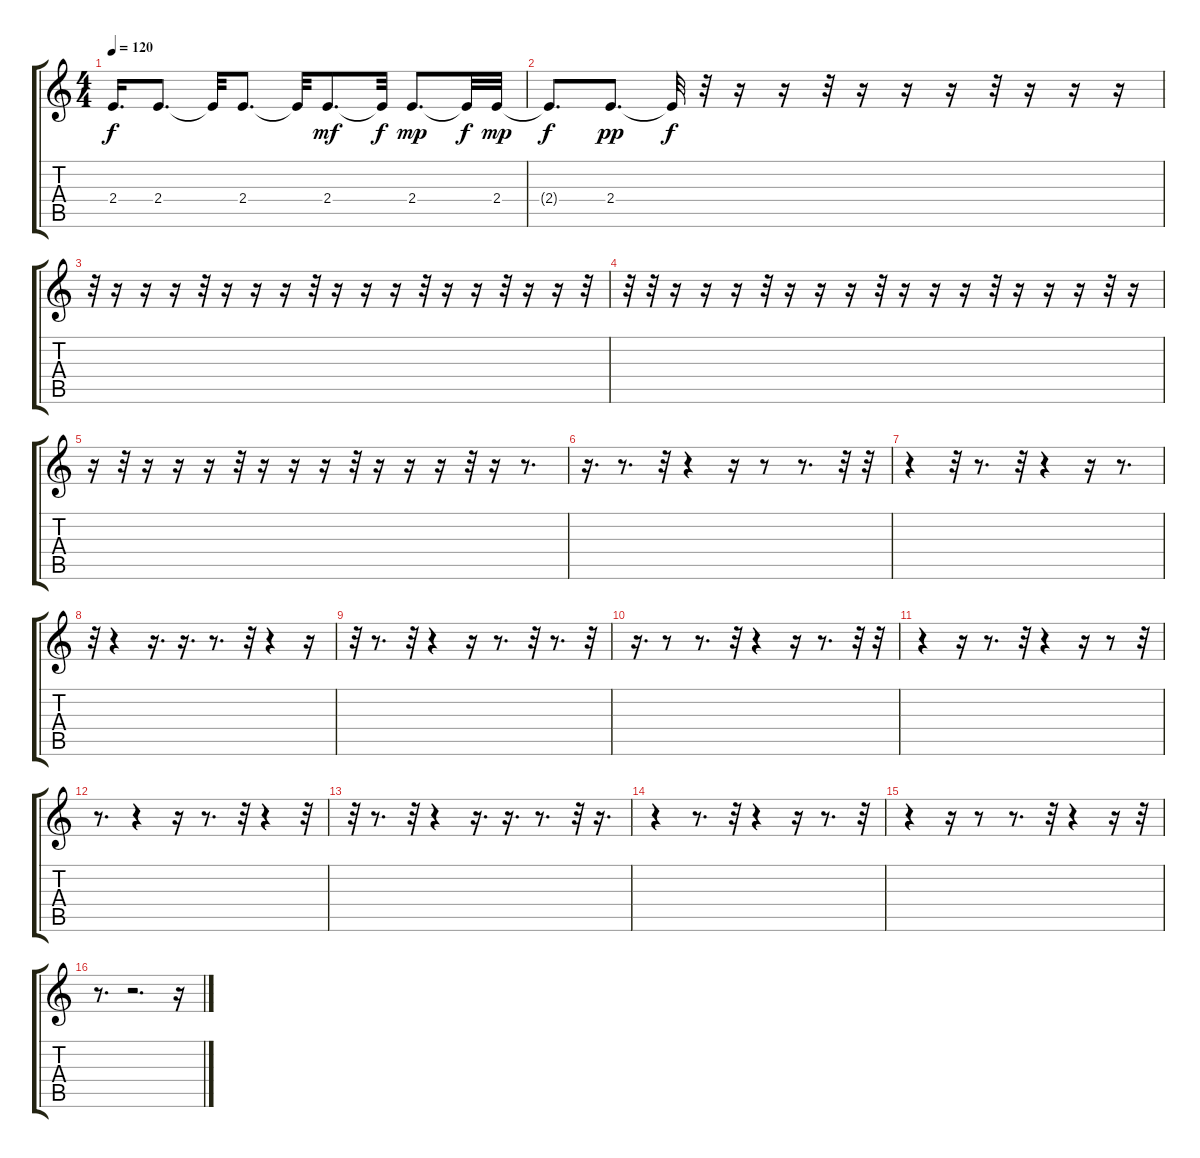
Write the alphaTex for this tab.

\track "" {instrument distortionguitar}
\staff {score tabs}
\tuning (E4 B3 G3 D3 A2 E2) {hide}
\ts (4 4)
\tempo 120
\clef g2
\ks c
2.4{t}.16{d dy f} 2.4.8{d} 2.4{t}.32 2.4.8{d} 2.4{t}.32 2.4.8{d dy mf} 2.4{t}.32{dy f} 2.4.8{d dy mp} 2.4{t}.32{dy f} 2.4.32{dy mp} |
2.4{t}.8{d dy f} 2.4.8{d dy pp} 2.4{t}.32{dy f} r.32 r.16 r.16 r.32 r.16 r.16 r.16 r.32 r.16 r.16 r.16 |
r.32 r.16 r.16 r.16 r.32 r.16 r.16 r.16 r.32 r.16 r.16 r.16 r.32 r.16 r.16 r.32 r.16 r.16 r.32 |
r.32 r.32 r.16 r.16 r.16 r.32 r.16 r.16 r.16 r.32 r.16 r.16 r.16 r.32 r.16 r.16 r.16 r.32 r.16 |
r.16 r.32 r.16 r.16 r.16 r.32 r.16 r.16 r.16 r.32 r.16 r.16 r.16 r.32 r.16 r.8{d} |
r.16{d} r.8{d} r.32 r.4 r.16 r.8 r.8{d} r.32 r.32 |
r.4 r.32 r.8{d} r.32 r.4 r.16 r.8{d} |
r.32 r.4 r.16{d} r.16{d} r.8{d} r.32 r.4 r.16 |
r.32 r.8{d} r.32 r.4 r.16 r.8{d} r.32 r.8{d} r.32 |
r.16{d} r.8 r.8{d} r.32 r.4 r.16 r.8{d} r.32 r.32 |
r.4 r.16 r.8{d} r.32 r.4 r.16 r.8 r.32 |
r.8{d} r.4 r.16 r.8{d} r.32 r.4 r.32 |
r.32 r.8{d} r.32 r.4 r.16{d} r.16{d} r.8{d} r.32 r.16{d} |
r.4 r.8{d} r.32 r.4 r.16 r.8{d} r.32 |
r.4 r.16 r.8 r.8{d} r.32 r.4 r.16 r.32 |
r.8{d} r.2{d} r.16
